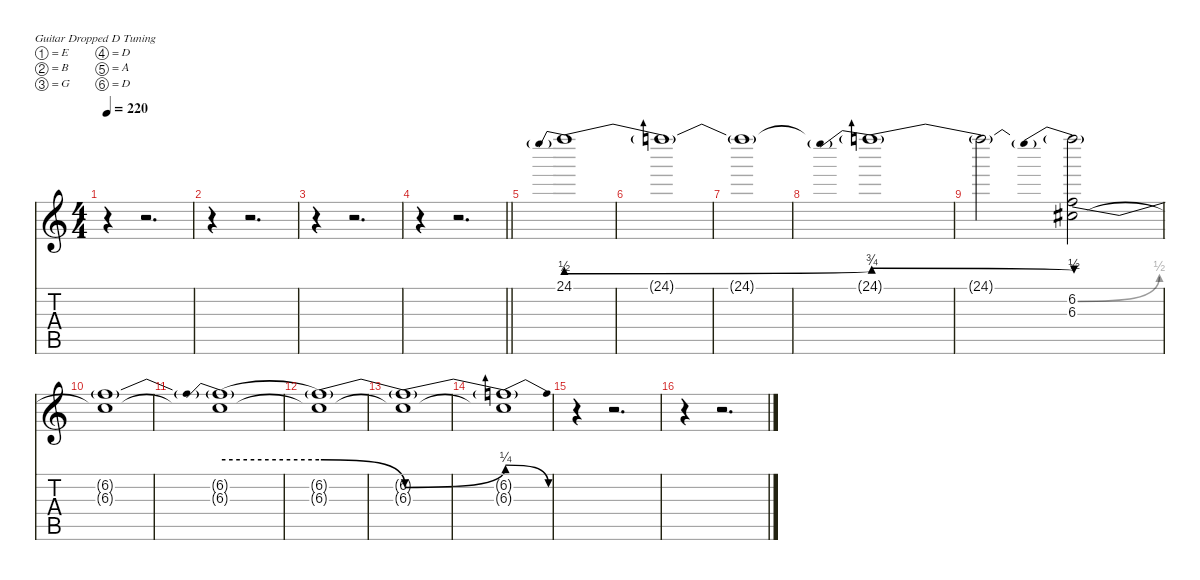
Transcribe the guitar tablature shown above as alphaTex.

\defaultSystemsLayout 4
\hideDynamics
\bracketExtendMode nobrackets
\singleTrackTrackNamePolicy hidden
\multiTrackTrackNamePolicy hidden
\firstSystemTrackNameMode fullname
\firstSystemTrackNameOrientation horizontal
\otherSystemsTrackNameOrientation horizontal
\track ("Lead guitar" "od.guit.") {instrument overdrivenguitar}
\staff {score tabs}
\tuning (E4 B3 G3 D3 A2 D2)
\ts (4 4)
\tempo 220
\clef g2
\ks c
r.4{dy ff beam Down} r.2{d beam Down} |
r.4{beam Down} r.2{d beam Down} |
r.4{beam Down} r.2{d beam Down} |
\barLineRight lightlight
r.4{beam Down} r.2{d beam Down} |
24.1{be (prebendbend 0 2 60 3)}.1{dy f beam Down} |
24.1{t}.1{beam Down} |
24.1{t}.1{beam Down} |
24.1{be (prebendrelease 0 3 60 2) t}.1{beam Down} |
24.1{t}.2{beam Down} (24.1{be (prebend 0 2 60 2) t} 6.2{be (bend 0 0 60 2)} 6.3{acc #}).2{beam Down} |
(6.2{t} 6.3{t acc #}).1{beam Down} |
(6.2{be (prebend 0 2 60 2) t} 6.3{t acc #}).1{beam Down} |
(6.2{be (release 0 2 60 0) t} 6.3{t acc #}).1{beam Down} |
(6.2{be (bend 0 0 60 1) t} 6.3{t acc #}).1{beam Down} |
(6.2{be (release 0 1 60 0) t} 6.3{t acc #}).1{beam Down} |
r.4{beam Down} r.2{d beam Down} |
r.4{beam Down} r.2{d beam Down}
